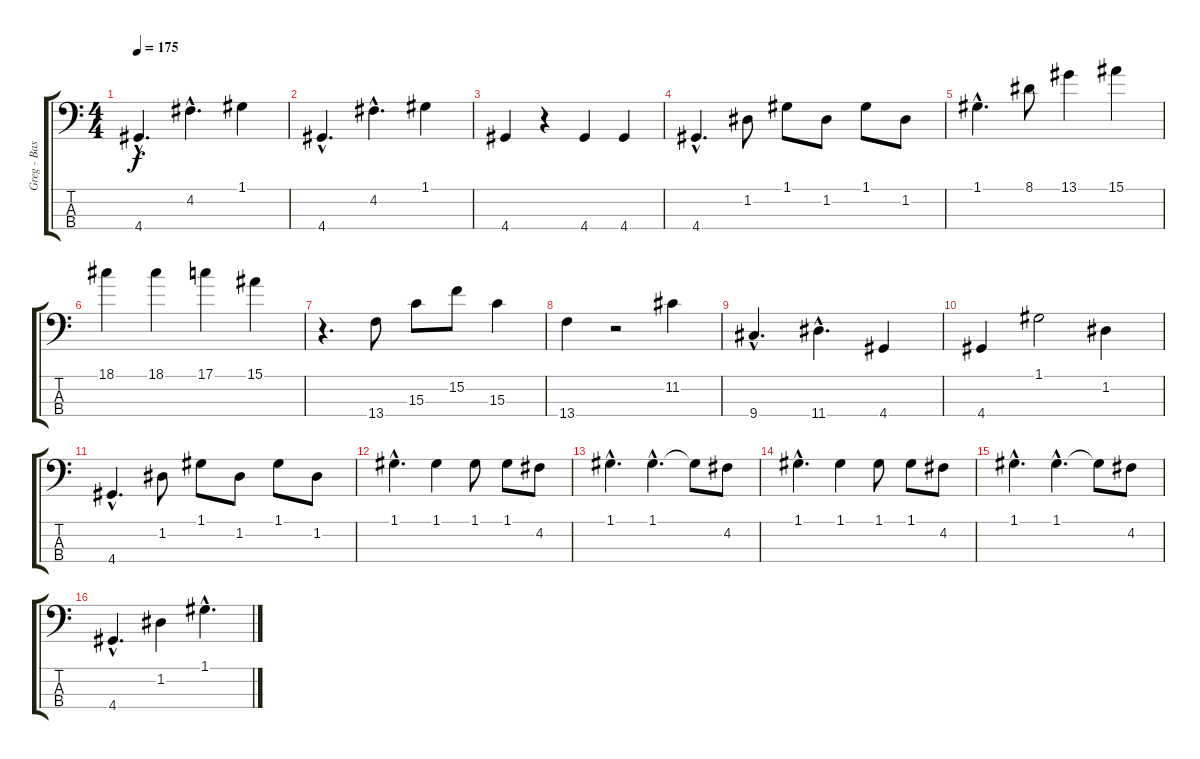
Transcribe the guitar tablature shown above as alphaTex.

\track ("Greg - Bass" "Greg - Bas") {instrument electricbasspick}
\staff {score tabs}
\tuning (G2 D2 A1 E1) {hide}
\ts (4 4)
\tempo 175
\clef f4
\ks c
4.4{hac}.4{d dy f} 4.2{hac}.4{d} 1.1.4 |
4.4{hac}.4{d} 4.2{hac}.4{d} 1.1.4 |
4.4.4 r.4 4.4.4 4.4.4 |
4.4{hac}.4{d} 1.2.8 1.1.8 1.2.8 1.1.8 1.2.8 |
1.1{hac}.4{d} 8.1.8 13.1.4 15.1.4 |
18.1.4 18.1.4 17.1.4 15.1.4 |
r.4{d} 13.4.8 15.3.8 15.2.8 15.3.4 |
13.4.4 r.2 11.2.4 |
9.4{hac}.4{d} 11.4{hac}.4{d} 4.4.4 |
4.4.4 1.1.2 1.2.4 |
4.4{hac}.4{d} 1.2.8 1.1.8 1.2.8 1.1.8 1.2.8 |
1.1{hac}.4{d} 1.1.4 1.1.8 1.1.8 4.2.8 |
1.1{hac}.4{d} 1.1{hac}.4{d} 1.1{t}.8 4.2.8 |
1.1{hac}.4{d} 1.1.4 1.1.8 1.1.8 4.2.8 |
1.1{hac}.4{d} 1.1{hac}.4{d} 1.1{t}.8 4.2.8 |
4.4{hac}.4{d} 1.2.4 1.1{hac}.4{d}
